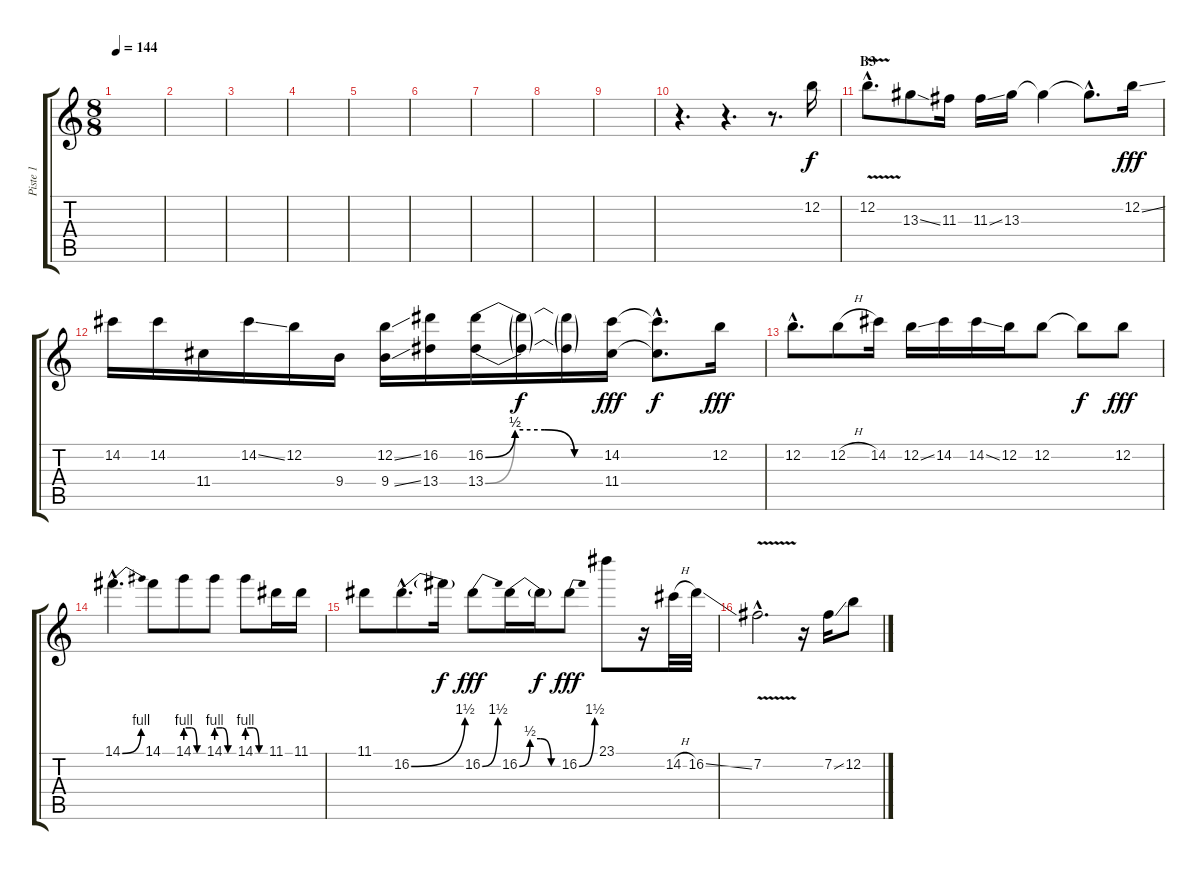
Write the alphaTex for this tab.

\track ("Piste 1" "Piste 1") {instrument distortionguitar}
\staff {score tabs}
\tuning (E4 B3 G3 D3 A2 E2) {hide}
\ts (8 8)
\tempo 144
\clef g2
\ks c
|
|
|
|
|
|
|
|
|
r.4{d} r.4{d} r.8{d} 12.2.16 |
\section ("" "B3")
12.2{v hac}.8{d} 13.3{ss}.8 11.3.16 11.3{ss}.16 13.3.16 13.3{t}.4{dy f} 13.3{hac t}.8{d} 12.2{ss}.16{dy fff} |
14.2.16 14.2.16 11.4.16 14.2{ss}.16 12.2.16 9.4.16 (12.2{ss} 9.4{ss}).16 (16.2 13.4).16 (16.2{be (custom 0 0 15 2 30 2 45 0 60 0)} 13.4{be (custom 0 0 15 2 30 2 45 0 60 0)}).16 (16.2{t} 13.4{t}).16{dy f} (16.2{t} 13.4{t}).16 (14.2 11.4).16{dy fff} (14.2{hac t} 11.4{hac t}).8{d dy f} 12.2.16{dy fff} |
12.2{hac}.8{d} 12.2{h}.8 14.2.16 12.2{ss}.16 14.2.16 14.2{ss}.16 12.2.16 12.2.8 12.2{t}.8{dy f} 12.2.8{dy fff} |
14.1{be (bend 0 0 60 4) hac}.4{d} 14.1.8 14.1{be (custom 0 4 20 4 40 0 60 0)}.8 14.1{be (custom 0 4 20 4 40 0 60 0)}.8 14.1{be (custom 0 4 20 4 40 0 60 0)}.8 11.1.16 11.1.16 |
11.1.8 16.2{be (bend 0 0 60 6) hac}.8{d} 16.2{t}.16{dy f} 16.2{be (bend 0 0 60 6)}.8{dy fff} 16.2{be (custom 0 0 15 2 30 2 45 0 60 0)}.16 16.2{t}.16{dy f} 16.2{be (bend 0 0 60 6)}.8{dy fff} 23.1.8 r.16 14.2{h}.32 16.2{ss}.32 |
7.2{v hac}.2{d} r.16 7.2{ss}.16 12.2.8
